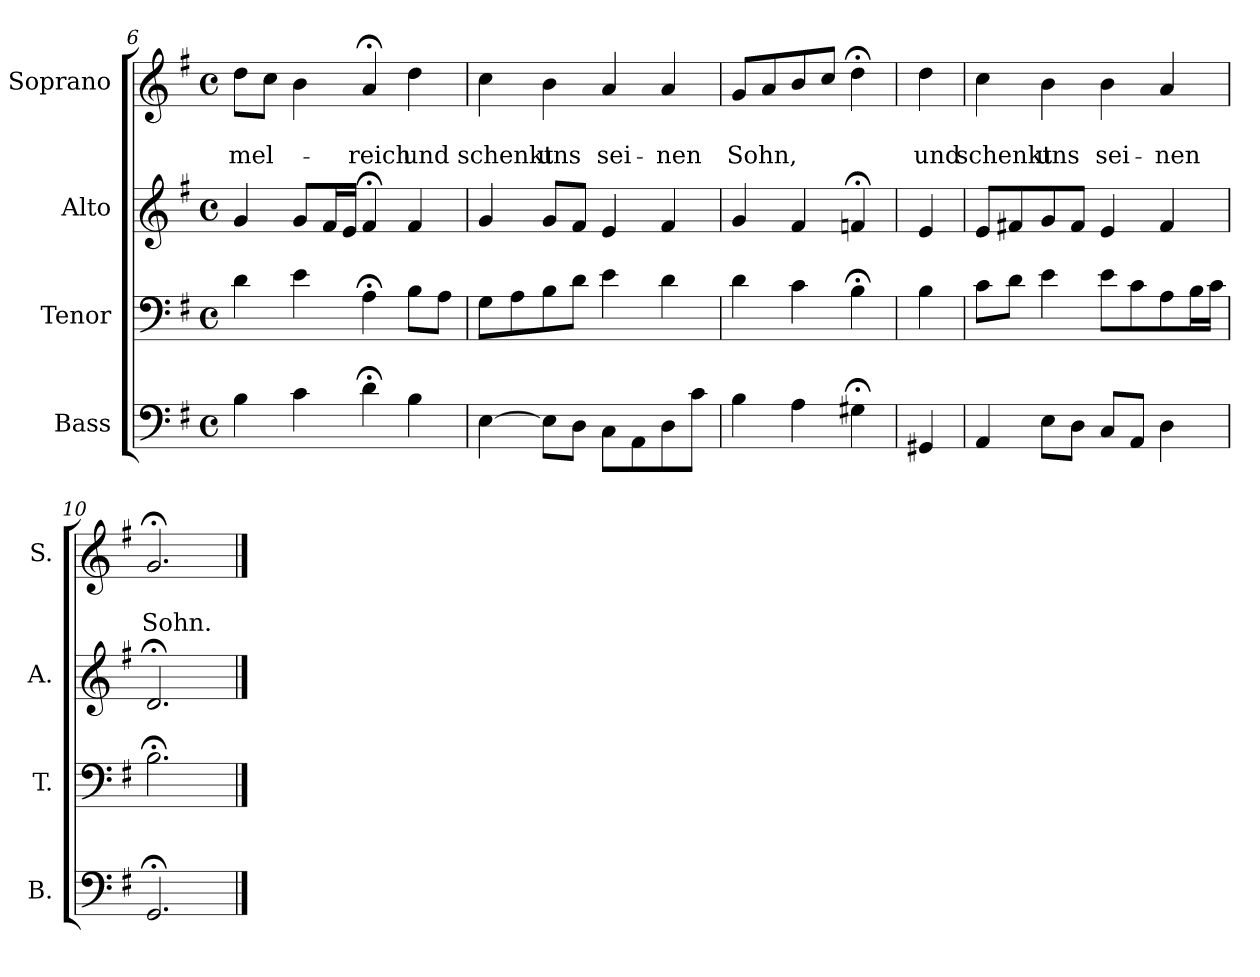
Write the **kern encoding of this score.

**kern	**kern	**kern	**kern	**text	**text
*part4	*part3	*part2	*part1	*part1	*part1
*staff4	*staff3	*staff2	*staff1	*staff1	*staff1
*I"Bass	*I"Tenor	*I"Alto	*I"Soprano	*	*
*I'B.	*I'T.	*I'A.	*I'S.	*	*
*clefF4	*clefF4	*clefG2	*clefG2	*	*
*k[f#]	*k[f#]	*k[f#]	*k[f#]	*	*
*G:	*G:	*G:	*G:	*	*
*M4/4	*M4/4	*M4/4	*M4/4	*	*
*met(c)	*met(c)	*met(c)	*met(c)	*	*
=6	=6	=6	=6	=6	=6
4B\	4d\	4g/	8dd\L	.	-mel-
.	.	.	8cc\J	.	.
4c\	4e\	8g/L	4b\	.	.
.	.	16f#/L	.	.	.
.	.	16e/JJ	.	.	.
4d;<\	4A;<\	4f#;</	4a;</	.	-reich
4B\	8B\L	4f#/	4dd\	.	und
.	8A\J	.	.	.	.
=7	=7	=7	=7	=7	=7
[4E\	8G\L	4g/	4cc\	.	schenkt
.	8A\	.	.	.	.
8E\L]	8B\	8g/L	4b\	.	uns
8D\J	8d\J	8f#/J	.	.	.
8C\L	4e\	4e/	4a/	.	sei-
8AA\	.	.	.	.	.
8D\	4d\	4f#/	4a/	.	-nen
8c\J	.	.	.	.	.
=8	=8	=8	=8	=8	=8
4B\	4d\	4g/	8g/L	.	Sohn,
.	.	.	8a/	.	.
4A\	4c\	4f#/	8b/	.	.
.	.	.	8cc/J	.	.
4G#X;<\	4B;<\	4fn;</	4dd;<\	.	.
!!LO:PB:g=z
=8a	=8a	=8a	=8a	=8a	=8a
4GG#X/	4B\	4e/	4dd\	.	und
=9	=9	=9	=9	=9	=9
4AA/	8c\L	8e/L	4cc\	.	schenkt
.	8d\J	8f#X/	.	.	.
8E\L	4e\	8g/	4b\	.	uns
8D\J	.	8f#/J	.	.	.
8C/L	8e\L	4e/	4b\	.	-sei-
8AA/J	8c\	.	.	.	.
4D\	8A\	4f#/	4a/	.	-nen
.	16B\L	.	.	.	.
.	16c\JJ	.	.	.	.
=10	=10	=10	=10	=10	=10
2.GG;</	2.B;<\	2.d;</	2.g;</	.	Sohn.
==	==	==	==	==	==
*-	*-	*-	*-	*-	*-
